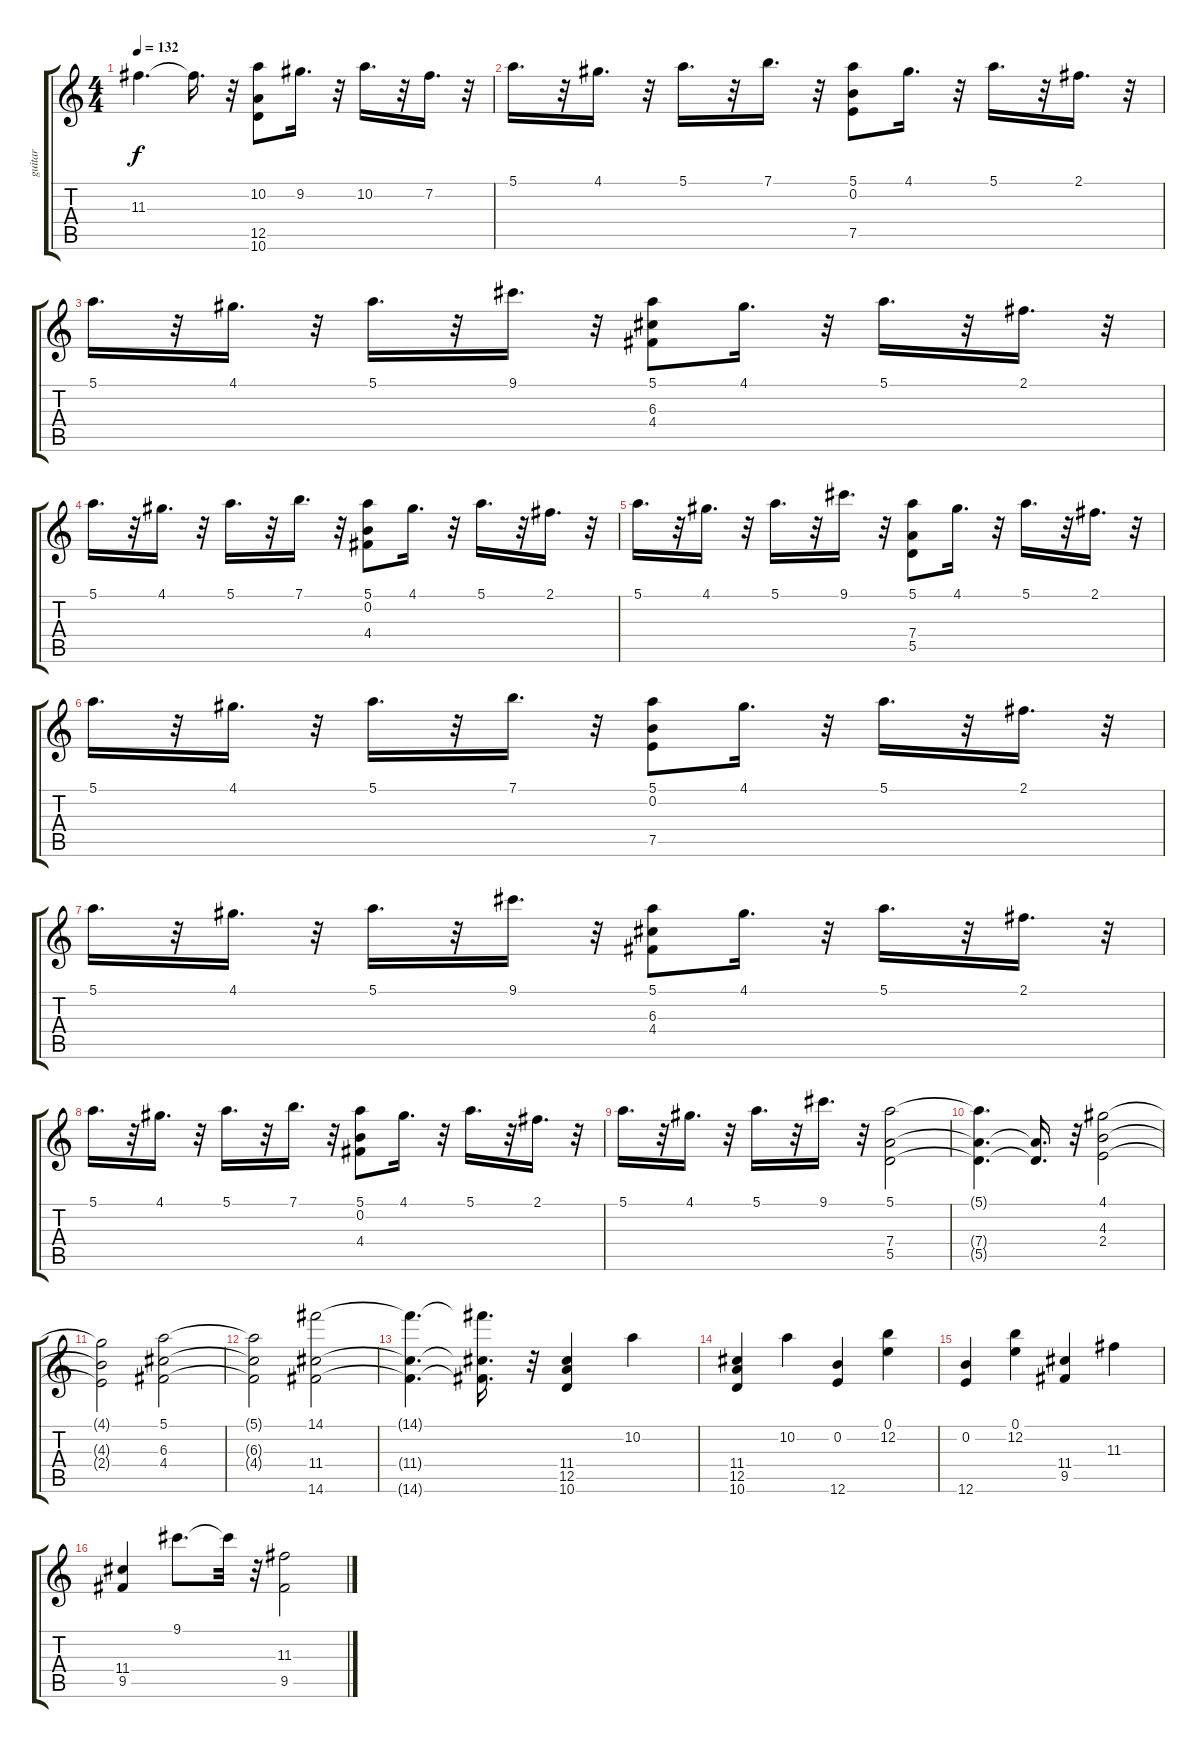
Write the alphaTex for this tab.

\track ("guitar" "guitar") {instrument acousticguitarsteel}
\staff {score tabs}
\tuning (E4 B3 G3 D3 A2 E2) {hide}
\ts (4 4)
\tempo 132
\clef g2
\ks c
11.3{t}.4{d dy f} 11.3{t}.16{d} r.32 (10.2 12.5 10.6).8 9.2.16{d} r.32 10.2.16{d} r.32 7.2.16{d} r.32 |
5.1.16{d} r.32 4.1.16{d} r.32 5.1.16{d} r.32 7.1.16{d} r.32 (5.1 0.2 7.5).8 4.1.16{d} r.32 5.1.16{d} r.32 2.1.16{d} r.32 |
5.1.16{d} r.32 4.1.16{d} r.32 5.1.16{d} r.32 9.1.16{d} r.32 (5.1 6.3 4.4).8 4.1.16{d} r.32 5.1.16{d} r.32 2.1.16{d} r.32 |
5.1.16{d} r.32 4.1.16{d} r.32 5.1.16{d} r.32 7.1.16{d} r.32 (5.1 0.2 4.4).8 4.1.16{d} r.32 5.1.16{d} r.32 2.1.16{d} r.32 |
5.1.16{d} r.32 4.1.16{d} r.32 5.1.16{d} r.32 9.1.16{d} r.32 (5.1 7.4 5.5).8 4.1.16{d} r.32 5.1.16{d} r.32 2.1.16{d} r.32 |
5.1.16{d} r.32 4.1.16{d} r.32 5.1.16{d} r.32 7.1.16{d} r.32 (5.1 0.2 7.5).8 4.1.16{d} r.32 5.1.16{d} r.32 2.1.16{d} r.32 |
5.1.16{d} r.32 4.1.16{d} r.32 5.1.16{d} r.32 9.1.16{d} r.32 (5.1 6.3 4.4).8 4.1.16{d} r.32 5.1.16{d} r.32 2.1.16{d} r.32 |
5.1.16{d} r.32 4.1.16{d} r.32 5.1.16{d} r.32 7.1.16{d} r.32 (5.1 0.2 4.4).8 4.1.16{d} r.32 5.1.16{d} r.32 2.1.16{d} r.32 |
5.1.16{d} r.32 4.1.16{d} r.32 5.1.16{d} r.32 9.1.16{d} r.32 (5.1 7.4 5.5).2 |
(5.1{t} 7.4{t} 5.5{t}).4{d} (7.4{t} 5.5{t}).16{d} r.32 (4.1 4.3 2.4).2 |
(4.1{t} 4.3{t} 2.4{t}).2 (5.1 6.3 4.4).2 |
(5.1{t} 6.3{t} 4.4{t}).2 (14.1 11.4 14.6).2 |
(14.1{t} 11.4{t} 14.6{t}).4{d} (14.1{t} 11.4{t} 14.6{t}).16{d} r.32 (11.4 12.5 10.6).4 10.2.4 |
(11.4 12.5 10.6).4 10.2.4 (0.2 12.6).4 (0.1 12.2).4 |
(0.2 12.6).4 (0.1 12.2).4 (11.4 9.5).4 11.3.4 |
(11.4 9.5).4 9.1.8{d} 9.1{t}.32 r.32 (11.3 9.5).2
